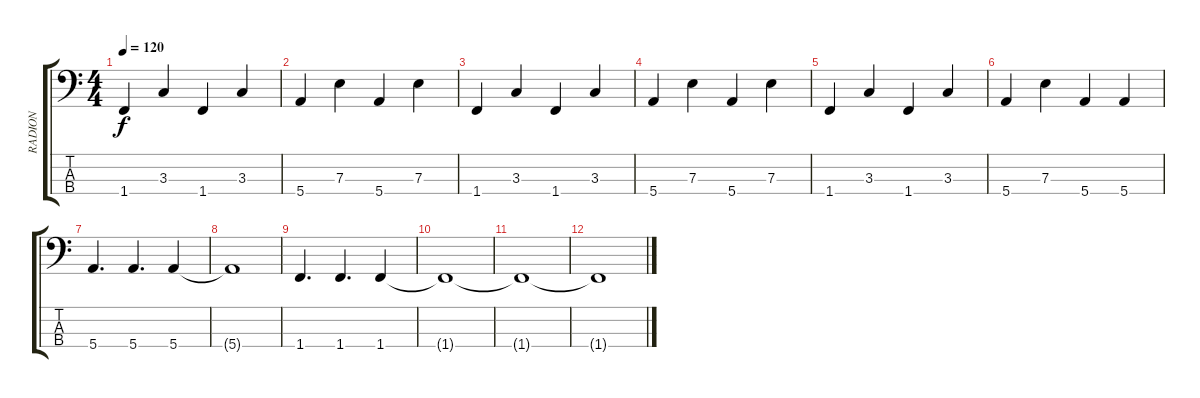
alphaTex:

\track ("RADION" "RADION") {instrument electricbasspick}
\staff {score tabs}
\tuning (G2 D2 A1 E1) {hide}
\ts (4 4)
\tempo 120
\clef f4
\ks c
1.4.4{dy f} 3.3.4 1.4.4 3.3.4 |
5.4.4 7.3.4 5.4.4 7.3.4 |
1.4.4 3.3.4 1.4.4 3.3.4 |
5.4.4 7.3.4 5.4.4 7.3.4 |
1.4.4 3.3.4 1.4.4 3.3.4 |
5.4.4 7.3.4 5.4.4 5.4.4 |
5.4.4{d} 5.4.4{d} 5.4.4 |
5.4{t}.1 |
1.4.4{d} 1.4.4{d} 1.4.4 |
1.4{t}.1 |
1.4{t}.1 |
1.4{t}.1
